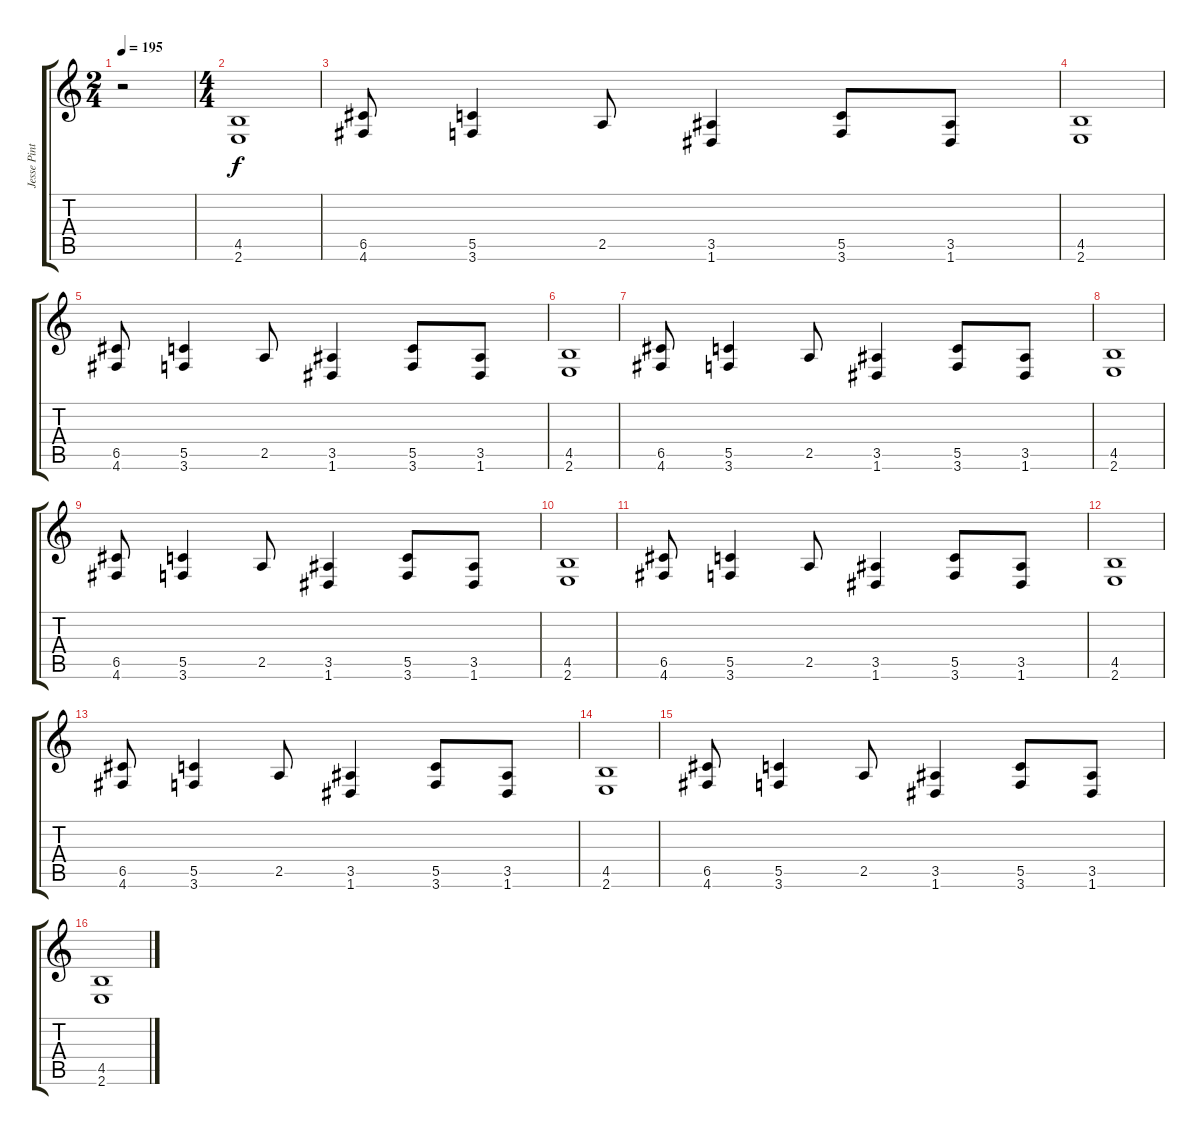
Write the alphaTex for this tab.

\track ("Jesse Pintado (Guitar 2)" "Jesse Pint") {instrument distortionguitar}
\staff {score tabs}
\tuning (D4 A3 F3 C3 G2 D2) {hide}
\ts (2 4)
\tempo 195
\clef g2
\ks c
r.2{dy f} |
\ts (4 4)
(4.5 2.6).1 |
(6.5 4.6).8 (5.5 3.6).4 2.5.8 (3.5 1.6).4 (5.5 3.6).8 (3.5 1.6).8 |
(4.5 2.6).1 |
(6.5 4.6).8 (5.5 3.6).4 2.5.8 (3.5 1.6).4 (5.5 3.6).8 (3.5 1.6).8 |
(4.5 2.6).1 |
(6.5 4.6).8 (5.5 3.6).4 2.5.8 (3.5 1.6).4 (5.5 3.6).8 (3.5 1.6).8 |
(4.5 2.6).1 |
(6.5 4.6).8 (5.5 3.6).4 2.5.8 (3.5 1.6).4 (5.5 3.6).8 (3.5 1.6).8 |
(4.5 2.6).1 |
(6.5 4.6).8 (5.5 3.6).4 2.5.8 (3.5 1.6).4 (5.5 3.6).8 (3.5 1.6).8 |
(4.5 2.6).1 |
(6.5 4.6).8 (5.5 3.6).4 2.5.8 (3.5 1.6).4 (5.5 3.6).8 (3.5 1.6).8 |
(4.5 2.6).1 |
(6.5 4.6).8 (5.5 3.6).4 2.5.8 (3.5 1.6).4 (5.5 3.6).8 (3.5 1.6).8 |
(4.5 2.6).1
